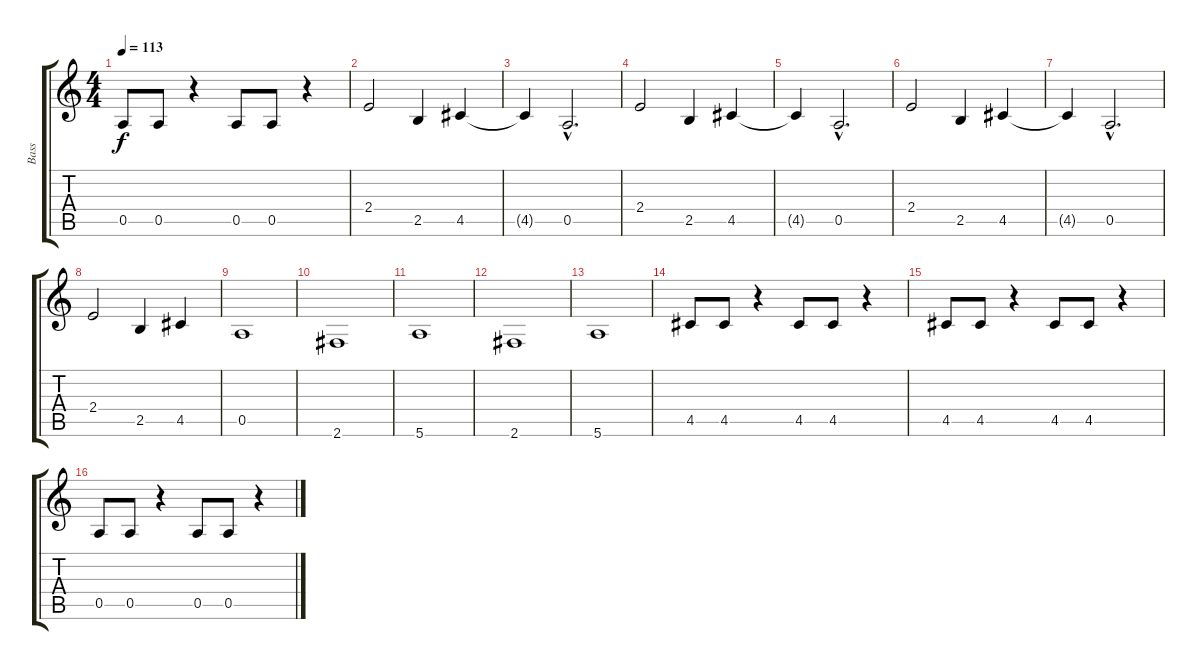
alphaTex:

\track ("Bass" "Bass") {instrument electricbassfinger}
\staff {score tabs}
\tuning (E4 B3 G3 D3 A2 E2) {hide}
\ts (4 4)
\tempo 113
\clef g2
\ks c
0.5.8{dy f} 0.5.8 r.4 0.5.8 0.5.8 r.4 |
2.4.2 2.5.4 4.5.4 |
4.5{t}.4 0.5{hac}.2{d} |
2.4.2 2.5.4 4.5.4 |
4.5{t}.4 0.5{hac}.2{d} |
2.4.2 2.5.4 4.5.4 |
4.5{t}.4 0.5{hac}.2{d} |
2.4.2 2.5.4 4.5.4 |
0.5.1 |
2.6.1 |
5.6.1 |
2.6.1 |
5.6.1 |
4.5.8 4.5.8 r.4 4.5.8 4.5.8 r.4 |
4.5.8 4.5.8 r.4 4.5.8 4.5.8 r.4 |
0.5.8 0.5.8 r.4 0.5.8 0.5.8 r.4
